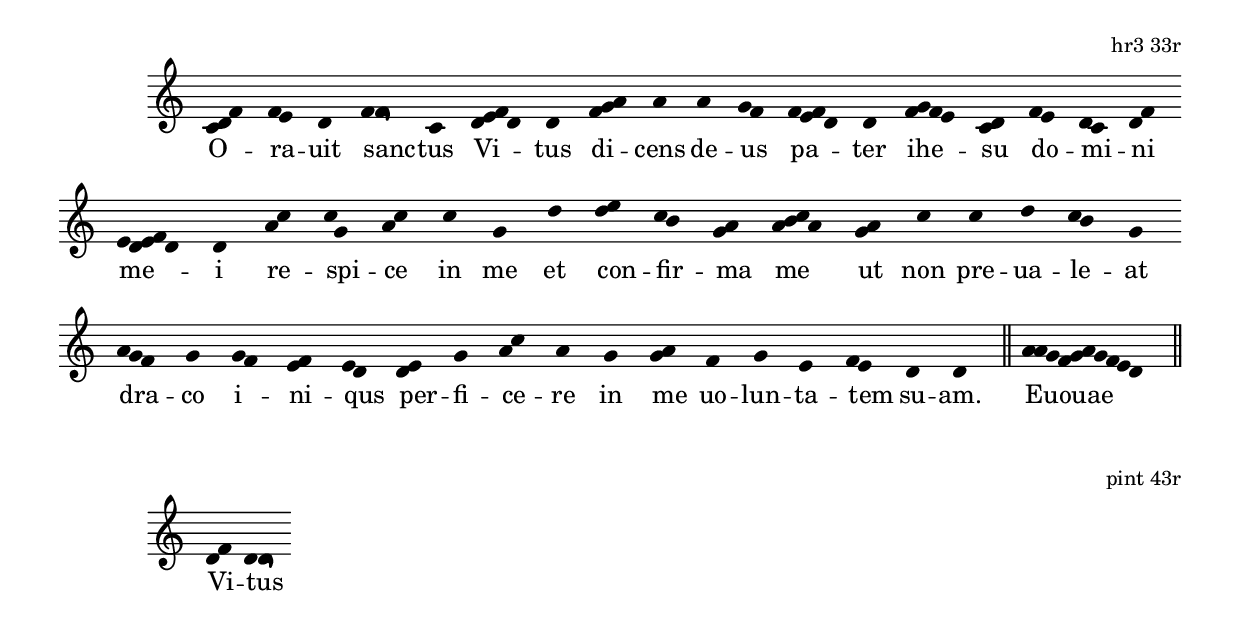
\version "2.19.32"

\include "../lib/synopsis.ily"

\score {
  \transpose c c' {
    \plainchant
    \melisma { c d f } \melisma { f e } d \bar "" \melisma { f \strophicus f } c \bar "" \melisma { d e f d } d \bar "" \melisma { f g a } a \bar ""
    a \melisma { g f } \bar "" \melisma { f e f d } d \bar "" \melisma { f g f e } \bar "" \melisma { c d } \bar "" \melisma { f e } \melisma { d c } \melisma { d f } \bar "" \melisma { e d e f d } d \bar ""
    \melisma { a c' } \melisma { c' g } \melisma { a c' } \bar "" c' \bar "" g \bar ""
    d' \bar "" \melisma { d' e' } \melisma { c' b } \melisma { g a } \bar "" \melisma { a b c' a } \bar ""
    \melisma { g a } \bar "" c' \bar "" c' d' \melisma { c' b } g \bar "" \melisma { a g f } g \bar "" \melisma { g f } \melisma { e f } \melisma { e d } \bar ""
    \melisma { d e } g \melisma { a c' } a \bar "" g \bar "" \melisma { g a } \bar ""
    f g e \melisma { f e } \bar "" d d \bar "||"

    \melisma { a a g f g a g f e d } \bar "||"
  }
  \addlyrics {
    O -- ra -- uit sanc -- tus Vi -- tus di -- cens
    de -- us pa -- ter ihe -- su do -- mi -- ni me -- i
    re -- spi -- ce in me
    et con -- fir -- ma me
    ut non pre -- ua -- le -- at dra -- co i -- ni -- qus
    per -- fi -- ce -- re in me
    uo -- lun -- ta -- tem su -- am.

    Euouae
  }
  \header {
    fontes = "hr3 33r"
  }
}

\score {
  \transpose c c' {
    \plainchant
    \melisma { d f } \melisma { d \strophicus d }
  }
  \addlyrics {
    Vi -- tus
  }
  \header {
    fontes = "pint 43r"
  }
}
